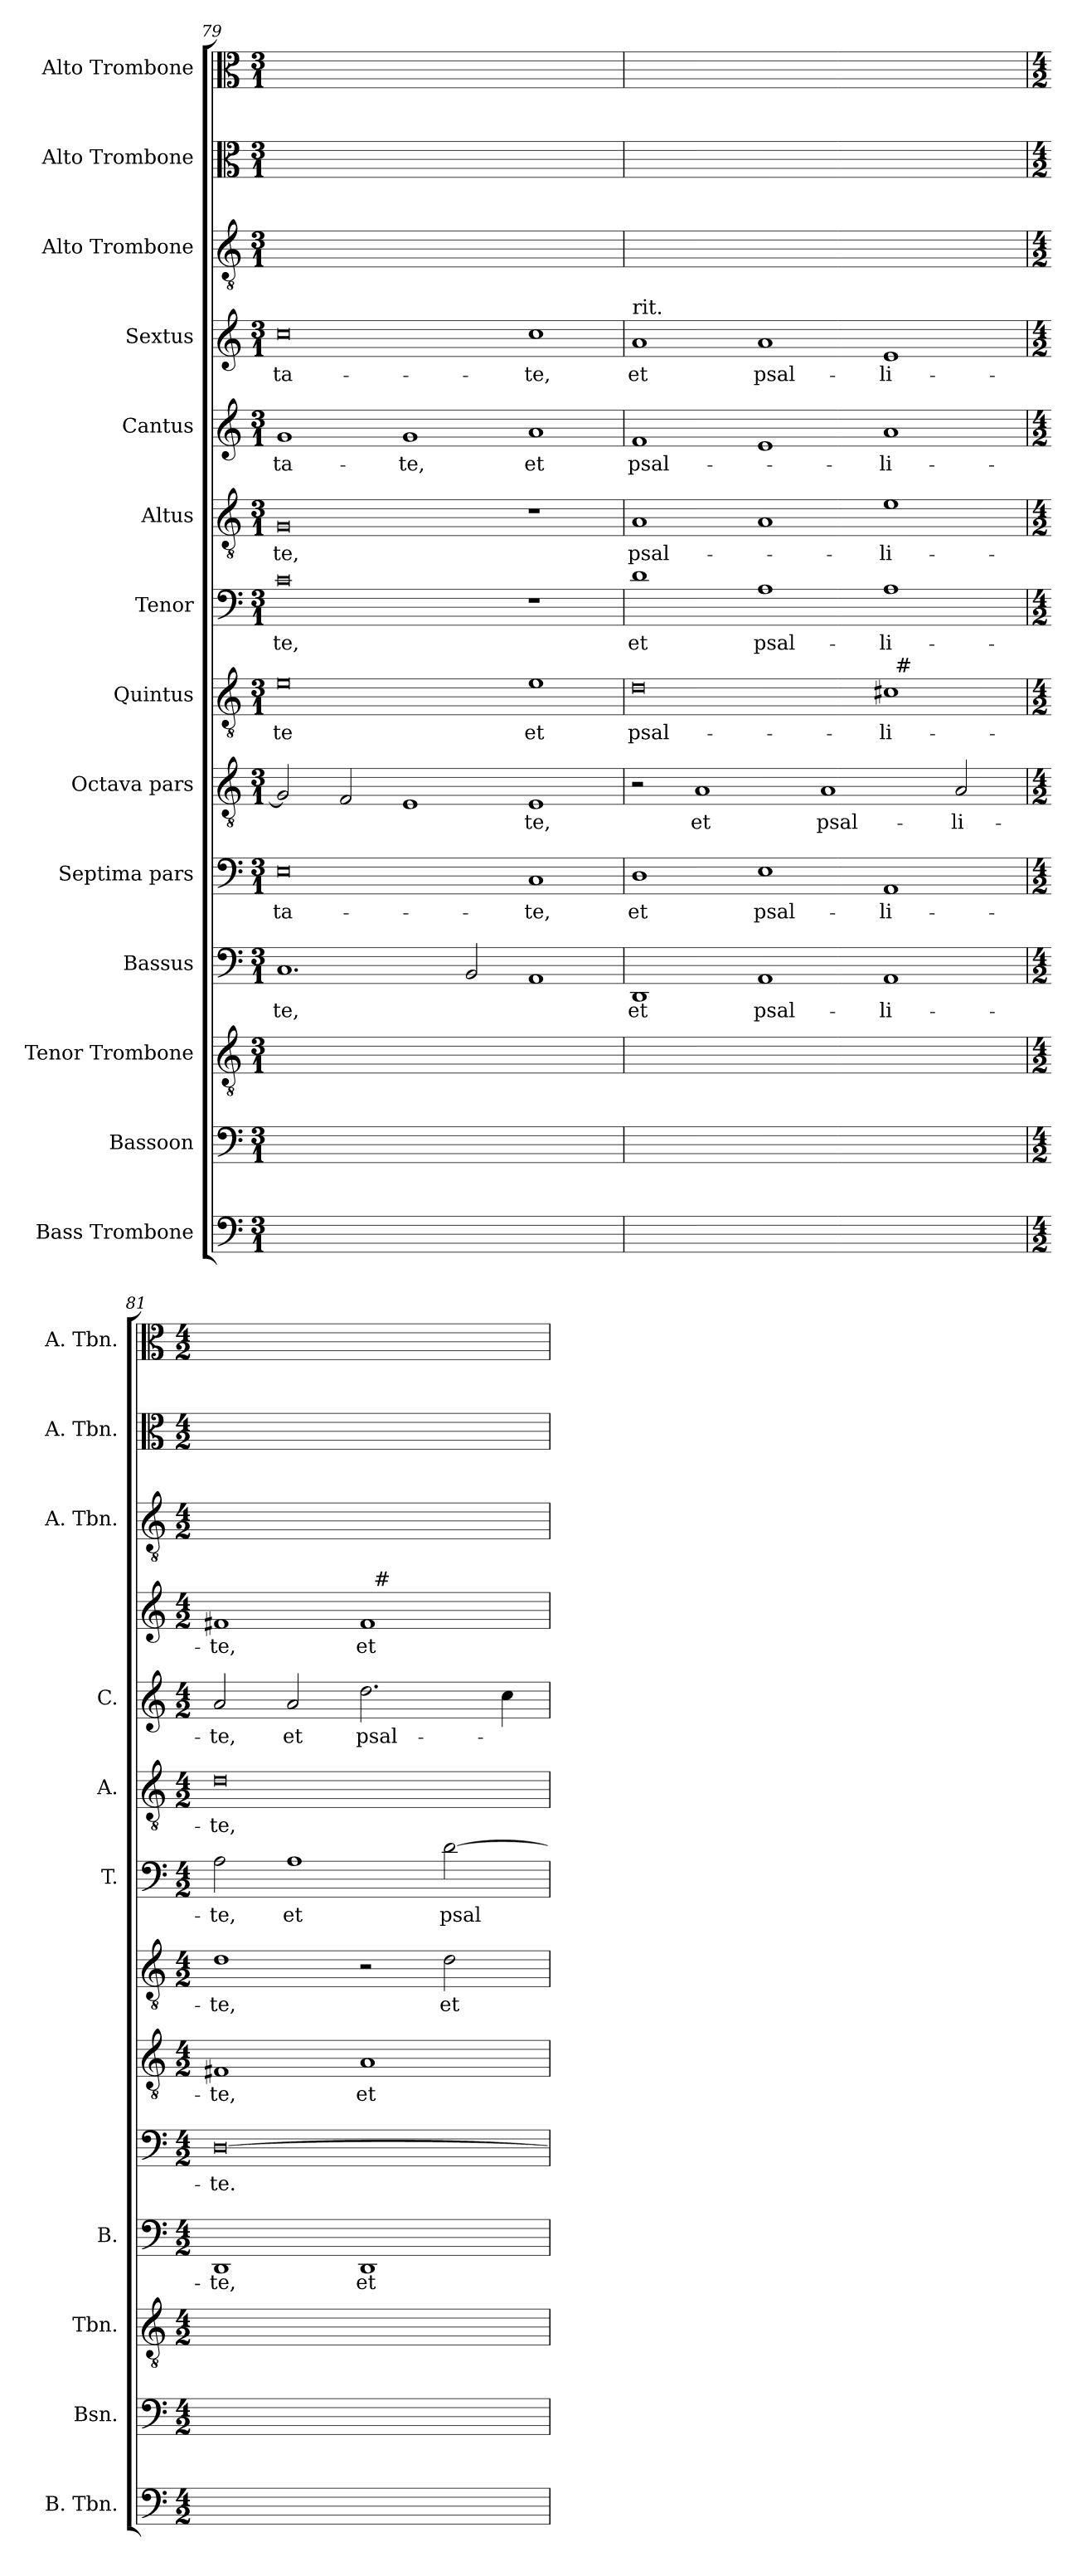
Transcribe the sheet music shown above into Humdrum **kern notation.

**kern	**text	**kern	**text	**kern	**text	**kern	**text	**kern	**text	**kern	**text	**kern	**text	**kern	**text	**kern	**text	**kern	**text	**kern	**text	**kern	**text	**kern	**text	**kern	**text
*part14	*part14	*part13	*part13	*part12	*part12	*part11	*part11	*part10	*part10	*part9	*part9	*part8	*part8	*part7	*part7	*part6	*part6	*part5	*part5	*part4	*part4	*part3	*part3	*part2	*part2	*part1	*part1
*staff14	*staff14	*staff13	*staff13	*staff12	*staff12	*staff11	*staff11	*staff10	*staff10	*staff9	*staff9	*staff8	*staff8	*staff7	*staff7	*staff6	*staff6	*staff5	*staff5	*staff4	*staff4	*staff3	*staff3	*staff2	*staff2	*staff1	*staff1
*I"Bass Trombone	*	*I"Bassoon	*	*I"Tenor Trombone	*	*I"Bassus	*	*I"Septima pars	*	*I"Octava pars	*	*I"Quintus	*	*I"Tenor	*	*I"Altus	*	*I"Cantus	*	*I"Sextus	*	*I"Alto Trombone	*	*I"Alto Trombone	*	*I"Alto Trombone	*
*I'B. Tbn.	*	*I'Bsn.	*	*I'Tbn.	*	*I'B.	*	*	*	*	*	*	*	*I'T.	*	*I'A.	*	*I'C.	*	*	*	*I'A. Tbn.	*	*I'A. Tbn.	*	*I'A. Tbn.	*
*clefF4	*	*clefF4	*	*clefGv2	*	*clefF4	*	*clefF4	*	*clefGv2	*	*clefGv2	*	*clefF4	*	*clefGv2	*	*clefG2	*	*clefG2	*	*clefGv2	*	*clefC3	*	*clefC3	*
*	*	*	*	*	*	*	*	*	*	*ITrd7c12	*	*ITrd7c12	*	*	*	*ITrd7c12	*	*	*	*	*	*	*	*	*	*	*
*k[]	*	*k[]	*	*k[]	*	*k[]	*	*k[]	*	*k[]	*	*k[]	*	*k[]	*	*k[]	*	*k[]	*	*k[]	*	*k[]	*	*k[]	*	*k[]	*
*a:	*	*a:	*	*a:	*	*a:	*	*a:	*	*a:	*	*a:	*	*a:	*	*a:	*	*a:	*	*a:	*	*a:	*	*a:	*	*a:	*
*M3/1	*	*M3/1	*	*M3/1	*	*M3/1	*	*M3/1	*	*M3/1	*	*M3/1	*	*M3/1	*	*M3/1	*	*M3/1	*	*M3/1	*	*M3/1	*	*M3/1	*	*M3/1	*
=79	=79	=79	=79	=79	=79	=79	=79	=79	=79	=79	=79	=79	=79	=79	=79	=79	=79	=79	=79	=79	=79	=79	=79	=79	=79	=79	=79
!	!	!	!	!	!	!	!LO:LY:b	!	!LO:LY:b	!	!	!	!LO:LY:b	!	!LO:LY:b	!	!LO:LY:b	!	!LO:LY:b	!	!LO:LY:b	!	!	!	!	!	!
1.Cyy	-te,	0Eyy	-ta-	2GG/yy]	.	1.C	-te,	0E	-ta-	2GG/]	.	0E	-te	0c	-te,	0GG	-te,	1g	-ta-	0cc	-ta-	0GGyy	-te,	1gyy	-ta-	0ccyy	-ta-
.	.	.	.	2FF/yy	.	.	.	.	.	2FF/	.	.	.	.	.	.	.	.	.	.	.	.	.	.	.	.	.
!	!	!	!	!	!	!	!	!	!	!	!	!	!	!	!	!	!	!	!LO:LY:b	!	!	!	!	!	!	!	!
.	.	.	.	1EEyy	.	.	.	.	.	1EE	.	.	.	.	.	.	.	1g	-te,	.	.	.	.	1gyy	-te,	.	.
2BB/yy	.	.	.	.	.	2BB/	.	.	.	.	.	.	.	.	.	.	.	.	.	.	.	.	.	.	.	.	.
!	!	!	!	!	!	!	!	!	!LO:LY:b	!	!LO:LY:b	!	!LO:LY:b	!	!	!	!	!	!LO:LY:b	!	!LO:LY:b	!	!	!	!	!	!
1AAyy	.	1Cyy	-te,	1EEyy	-te,	1AA	.	1C	-te,	1EE	-te,	1E	et	1r	.	1r	.	1a	et	1cc	-te,	1ryy	.	1ayy	et	1ccyy	-te,
=80	=80	=80	=80	=80	=80	=80	=80	=80	=80	=80	=80	=80	=80	=80	=80	=80	=80	=80	=80	=80	=80	=80	=80	=80	=80	=80	=80
!	!	!	!	!	!	!	!	!	!	!	!	!	!	!	!	!	!	!	!	!LO:TX:a:t=rit.	!	!	!	!	!	!	!
!	!	!	!	!	!	!	!LO:LY:b	!	!LO:LY:b	!	!	!	!LO:LY:b	!	!LO:LY:b	!	!LO:LY:b	!	!LO:LY:b	!	!LO:LY:b	!	!	!	!	!	!
*	*	*	*	*	*	*	*	*	*	*	*	*^	*	*	*	*	*	*	*	*	*	*	*	*	*	*	*
1DDyy	et	1Dyy	et	2ryy	.	1DD	et	1D	et	2r	.	0D	1ryy	psal-	1d	et	1AA	psal-	1f	psal-	1a	et	1AAyy	psal-	1fyy	psal-	1ayy	et
!	!	!	!	!	!	!	!	!	!	!	!LO:LY:b	!	!	!	!	!	!	!	!	!	!	!	!	!	!	!	!	!
.	.	.	.	1AAyy	et	.	.	.	.	1AA	et	.	.	.	.	.	.	.	.	.	.	.	.	.	.	.	.	.
!	!	!	!	!	!	!	!LO:LY:b	!	!LO:LY:b	!	!	!	!	!	!	!LO:LY:b	!	!	!	!	!	!LO:LY:b	!	!	!	!	!	!
1AAyy	psal-	1Eyy	psal-	.	.	1AA	psal-	1E	psal-	.	.	.	1ryy	.	1A	psal-	1AA	.	1e	.	1a	psal-	1AAyy	.	1eyy	.	1ayy	psal-
!	!	!	!	!	!	!	!	!	!	!	!LO:LY:b	!	!	!	!	!	!	!	!	!	!	!	!	!	!	!	!	!
.	.	.	.	1AAyy	psal-	.	.	.	.	1AA	psal-	.	.	.	.	.	.	.	.	.	.	.	.	.	.	.	.	.
!	!	!	!	!	!	!	!LO:LY:b	!	!LO:LY:b	!	!	!	!	!LO:LY:b	!	!LO:LY:b	!	!LO:LY:b	!	!LO:LY:b	!	!LO:LY:b	!	!	!	!	!	!
1AAyy	-li-	1AAyy	-li-	.	.	1AA	-li-	1AA	-li-	.	.	1C#	32ryy	-li-	1A	-li-	1E	-li-	1a	-li-	1e	-li-	1Eyy	-li-	1ayy	-li-	1eyy	-li-
!	!	!	!	!	!	!	!	!	!	!	!	!	!LO:TX:a:t=#	!	!	!	!	!	!	!	!	!	!	!	!	!	!	!
.	.	.	.	.	.	.	.	.	.	.	.	.	2ryy	.	.	.	.	.	.	.	.	.	.	.	.	.	.	.
!	!	!	!	!	!	!	!	!	!	!	!LO:LY:b	!	!	!	!	!	!	!	!	!	!	!	!	!	!	!	!	!
.	.	.	.	2AA/yy	-li-	.	.	.	.	2AA/	-li-	.	.	.	.	.	.	.	.	.	.	.	.	.	.	.	.	.
.	.	.	.	.	.	.	.	.	.	.	.	.	4...ryy	.	.	.	.	.	.	.	.	.	.	.	.	.	.	.
*	*	*	*	*	*	*	*	*	*	*	*	*v	*v	*	*	*	*	*	*	*	*	*	*	*	*	*	*	*
!!LO:LB:g=z
=81	=81	=81	=81	=81	=81	=81	=81	=81	=81	=81	=81	=81	=81	=81	=81	=81	=81	=81	=81	=81	=81	=81	=81	=81	=81	=81	=81
*M4/2	*	*M4/2	*	*M4/2	*	*M4/2	*	*M4/2	*	*M4/2	*	*M4/2	*	*M4/2	*	*M4/2	*	*M4/2	*	*M4/2	*	*M4/2	*	*M4/2	*	*M4/2	*
*	*	*	*	*	*	*	*	*	*	*	*	*^	*	*	*	*	*	*	*	*	*	*	*	*	*	*	*
!	!	!	!	!	!	!	!LO:LY:b	!	!LO:LY:b	!	!LO:LY:b	!	!	!LO:LY:b	!	!LO:LY:b	!	!LO:LY:b	!	!LO:LY:b	!	!LO:LY:b	!	!	!	!	!	!
*	*	*	*	*	*	*	*	*	*	*	*	*v	*v	*	*	*	*	*	*	*	*^	*	*	*	*	*	*	*
1DDyy	-te,	[>0Dyy	-te.	1FF#yy	-te,	1DD	-te,	[>0D	-te.	1FF#X	-te,	1D	-te,	2A\	-te,	0D	-te,	2a/	-te,	1f#X	1ryy	-te,	0Dyy	-te,	2a\yy	-te,	1f#yy	-te,
!	!	!	!	!	!	!	!	!	!	!	!	!	!	!	!LO:LY:b	!	!	!	!LO:LY:b	!	!	!	!	!	!	!	!	!
.	.	.	.	.	.	.	.	.	.	.	.	.	.	1A	et	.	.	2a/	et	.	.	.	.	.	2a\yy	et	.	.
!	!	!	!	!	!	!	!LO:LY:b	!	!	!	!LO:LY:b	!	!	!	!	!	!	!	!LO:LY:b	!	!	!LO:LY:b	!	!	!	!	!	!
1DDyy	et	.	.	1AAyy	et	1DD	et	.	.	1AA	et	2r	.	.	.	.	.	2.dd\	psal-	1f#	32ryy	et	.	.	2.dd\yy	psal-	1f#yy	et
!	!	!	!	!	!	!	!	!	!	!	!	!	!	!	!	!	!	!	!	!	!LO:TX:a:t=#	!	!	!	!	!	!	!
.	.	.	.	.	.	.	.	.	.	.	.	.	.	.	.	.	.	.	.	.	2ryy	.	.	.	.	.	.	.
!	!	!	!	!	!	!	!	!	!	!	!	!	!LO:LY:b	!	!LO:LY:b	!	!	!	!	!	!	!	!	!	!	!	!	!
.	.	.	.	.	.	.	.	.	.	.	.	2D\	et	[>2d\	psal-	.	.	.	.	.	.	.	.	.	.	.	.	.
.	.	.	.	.	.	.	.	.	.	.	.	.	.	.	.	.	.	.	.	.	4...ryy	.	.	.	.	.	.	.
.	.	.	.	.	.	.	.	.	.	.	.	.	.	.	.	.	.	4cc\	.	.	.	.	.	.	4cc\yy	.	.	.
*	*	*	*	*	*	*	*	*	*	*	*	*	*	*	*	*	*	*	*	*v	*v	*	*	*	*	*	*	*
=	=	=	=	=	=	=	=	=	=	=	=	=	=	=	=	=	=	=	=	=	=	=	=	=	=	=	=
*-	*-	*-	*-	*-	*-	*-	*-	*-	*-	*-	*-	*-	*-	*-	*-	*-	*-	*-	*-	*-	*-	*-	*-	*-	*-	*-	*-
